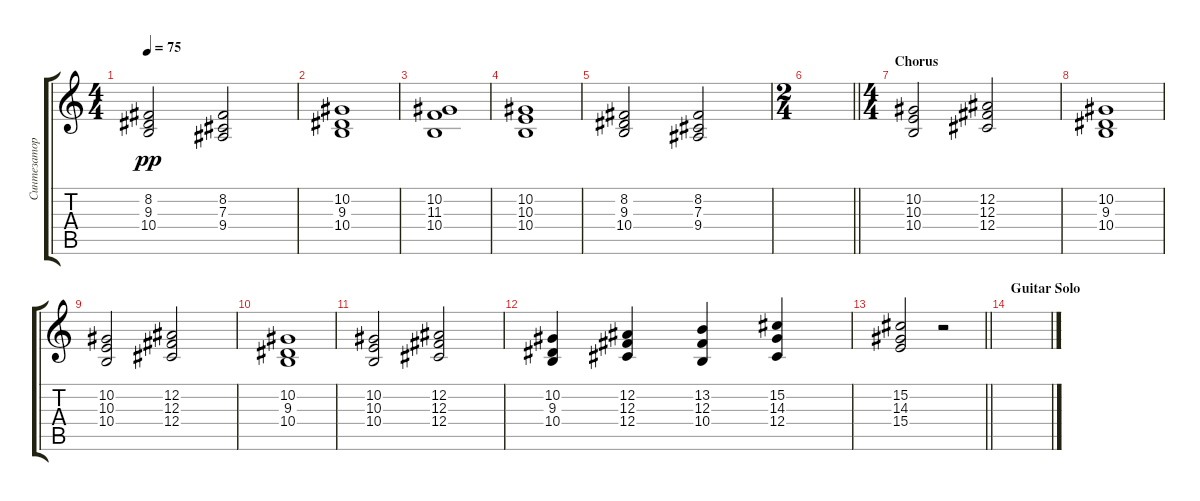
\track ("Синтезатор" "Синтезатор") {instrument stringensemble1}
\staff {score tabs}
\tuning (Eb4 Bb3 Gb3 Db3 Ab2 Eb2) {hide}
\ts (4 4)
\tempo 75
\clef g2
\ks c
(8.2 9.3 10.4).2{dy pp} (8.2 7.3 9.4).2 |
(10.2 9.3 10.4).1 |
(10.2 11.3 10.4).1 |
(10.2 10.3 10.4).1 |
(8.2 9.3 10.4).2 (8.2 7.3 9.4).2 |
\ts (2 4)
\barLineRight lightlight
|
\ts (4 4)
\section ("" "Chorus")
(10.2 10.3 10.4).2 (12.2 12.3 12.4).2 |
(10.2 9.3 10.4).1 |
(10.2 10.3 10.4).2 (12.2 12.3 12.4).2 |
(10.2 9.3 10.4).1 |
(10.2 10.3 10.4).2 (12.2 12.3 12.4).2 |
(10.2 9.3 10.4).4 (12.2 12.3 12.4).4 (13.2 12.3 10.4).4 (15.2 14.3 12.4).4 |
\barLineRight lightlight
(15.2 14.3 15.4).2 r.2 |
\section ("" "Guitar Solo")
